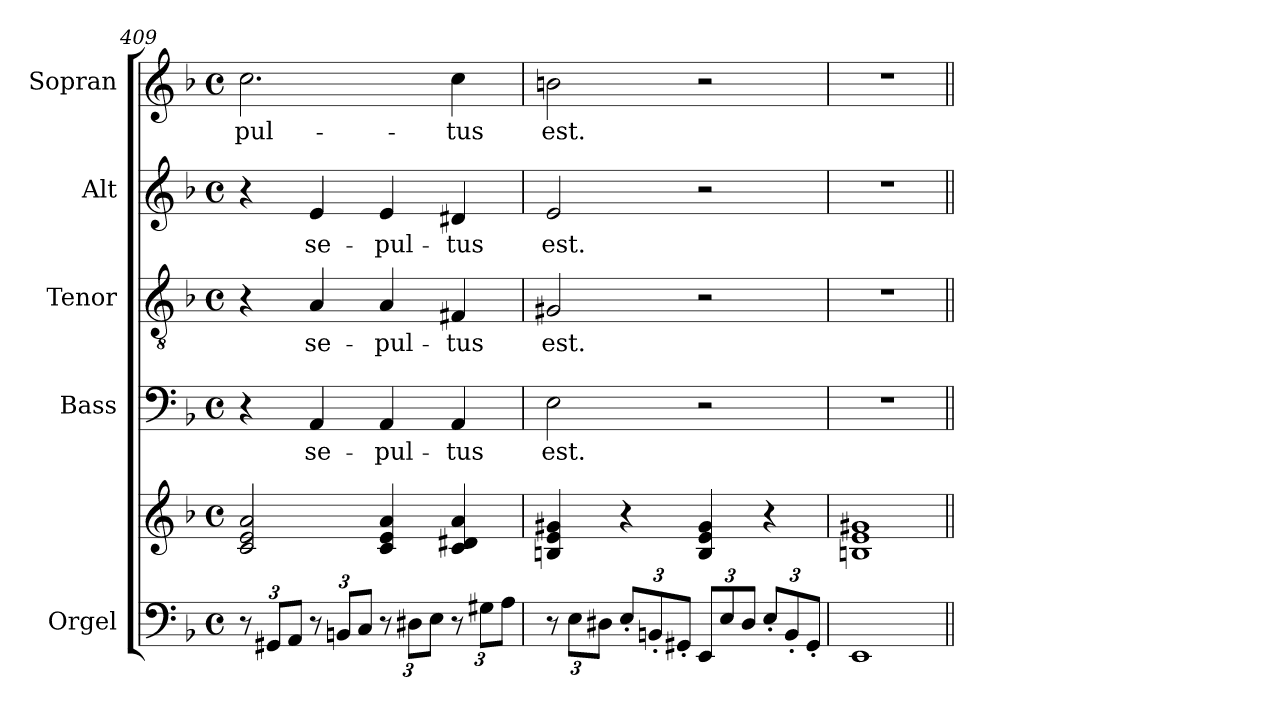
**kern	**kern	**kern	**text	**kern	**text	**kern	**text	**kern	**text
*part5	*part5	*part4	*part4	*part3	*part3	*part2	*part2	*part1	*part1
*staff6	*staff5	*staff4	*staff4	*staff3	*staff3	*staff2	*staff2	*staff1	*staff1
*I"Orgel	*	*I"Bass	*	*I"Tenor	*	*I"Alt	*	*I"Sopran	*
*I'Org.	*	*I'B.	*	*I'T.	*	*I'A.	*	*I'S.	*
*clefF4	*clefG2	*clefF4	*	*clefGv2	*	*clefG2	*	*clefG2	*
*k[b-]	*k[b-]	*k[b-]	*	*k[b-]	*	*k[b-]	*	*k[b-]	*
*F:	*F:	*F:	*	*F:	*	*F:	*	*F:	*
*M4/4	*M4/4	*M4/4	*	*M4/4	*	*M4/4	*	*M4/4	*
*met(c)	*met(c)	*met(c)	*	*met(c)	*	*met(c)	*	*met(c)	*
*Xbrackettup	*	*	*	*	*	*	*	*	*
=409	=409	=409	=409	=409	=409	=409	=409	=409	=409
!	!	!	!	!	!	!	!	!	!LO:LY:b
12r	2c/ 2e/ 2a/	4r	.	4r	.	4r	.	2.cc\	-pul-
12GG#X/L	.	.	.	.	.	.	.	.	.
12AA/J	.	.	.	.	.	.	.	.	.
!	!	!	!LO:LY:b	!	!LO:LY:b	!	!LO:LY:b	!	!
12r	.	4AA/	se-	4A/	se-	4e/	se-	.	.
12BBn/L	.	.	.	.	.	.	.	.	.
12C/J	.	.	.	.	.	.	.	.	.
!	!	!	!LO:LY:b	!	!LO:LY:b	!	!LO:LY:b	!	!
12r	4c/ 4e/ 4a/	4AA/	-pul-	4A/	-pul-	4e/	-pul-	.	.
12D#X\L	.	.	.	.	.	.	.	.	.
12E\J	.	.	.	.	.	.	.	.	.
!	!	!	!LO:LY:b	!	!LO:LY:b	!	!LO:LY:b	!	!LO:LY:b
12r	4c/ 4d#X/ 4a/	4AA/	-tus	4F#X/	-tus	4d#X/	-tus	4cc\	-tus
12G#X\L	.	.	.	.	.	.	.	.	.
12A\J	.	.	.	.	.	.	.	.	.
=410	=410	=410	=410	=410	=410	=410	=410	=410	=410
!	!	!	!LO:LY:b	!	!LO:LY:b	!	!LO:LY:b	!	!LO:LY:b
12r	4Bn/ 4e/ 4g#X/	2E\	est.	2G#X/	est.	2e/	est.	2bn\	est.
12E\L	.	.	.	.	.	.	.	.	.
12D#X\J	.	.	.	.	.	.	.	.	.
12E'</L	4r	.	.	.	.	.	.	.	.
12BBn'</	.	.	.	.	.	.	.	.	.
12GG#X'</J	.	.	.	.	.	.	.	.	.
12EE/L	4B/ 4e/ 4g#/	2r	.	2r	.	2r	.	2r	.
12E/	.	.	.	.	.	.	.	.	.
12D#/J	.	.	.	.	.	.	.	.	.
12E'</L	4r	.	.	.	.	.	.	.	.
12BB'</	.	.	.	.	.	.	.	.	.
12GG#'</J	.	.	.	.	.	.	.	.	.
!!LO:LB:g=z
=411	=411	=411	=411	=411	=411	=411	=411	=411	=411
1EE	1Bn 1e 1g#X	1r	.	1r	.	1r	.	1r	.
=||	=||	=||	=||	=||	=||	=||	=||	=||	=||
*-	*-	*-	*-	*-	*-	*-	*-	*-	*-
